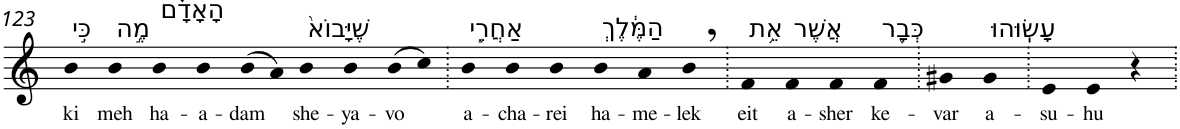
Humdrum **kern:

**kern	**text
*part1	*part1
*staff1	*staff1
*I"Piano	*
*I'Pno	*
!!LO:PB:g=z
*clefG2	*
*k[]	*
=123	=123
!LO:TX:a:t=כִּ֣י	!
!	!LO:LY:b
4b	ki
!LO:TX:a:t=מֶ֣ה	!
!	!LO:LY:b
4b	meh
!LO:TX:a:t=הָאָדָ֗ם	!
!	!LO:LY:b
4b	ha-
!	!LO:LY:b
4b	-a-
!	!LO:LY:b
(>8b	-dam
8a)	.
!LO:TX:a:t=שֶׁיָּבוֹא֙	!
!	!LO:LY:b
4b	she-
!	!LO:LY:b
4b	-ya-
!	!LO:LY:b
(>8b	-vo
8cc)	.
=124.	=124.
!LO:TX:a:t=אַחֲרֵ֣י	!
!	!LO:LY:b
4b	a-
!	!LO:LY:b
4b	-cha-
!	!LO:LY:b
4b	-rei
!LO:TX:a:t=הַמֶּ֔לֶךְ	!
!	!LO:LY:b
4b	ha-
!	!LO:LY:b
4a	-me-
!	!LO:LY:b
4b,	-lek
=125.	=125.
!LO:TX:a:t=אֵ֥ת	!
!	!LO:LY:b
4f	eit
!LO:TX:a:t=אֲשֶׁר	!
!	!LO:LY:b
4f	a-
!	!LO:LY:b
4f	-sher
!LO:TX:a:t=כְּבָ֖ר	!
!	!LO:LY:b
4f	ke-
=126.	=126.
!	!LO:LY:b
4g#X	-var
!LO:TX:a:t=עָשֽׂוּהוּ	!
!	!LO:LY:b
4g#	a-
=127.	=127.
!	!LO:LY:b
4e	-su-
!	!LO:LY:b
4e	-hu
4r	.
=.	=.
*-	*-
